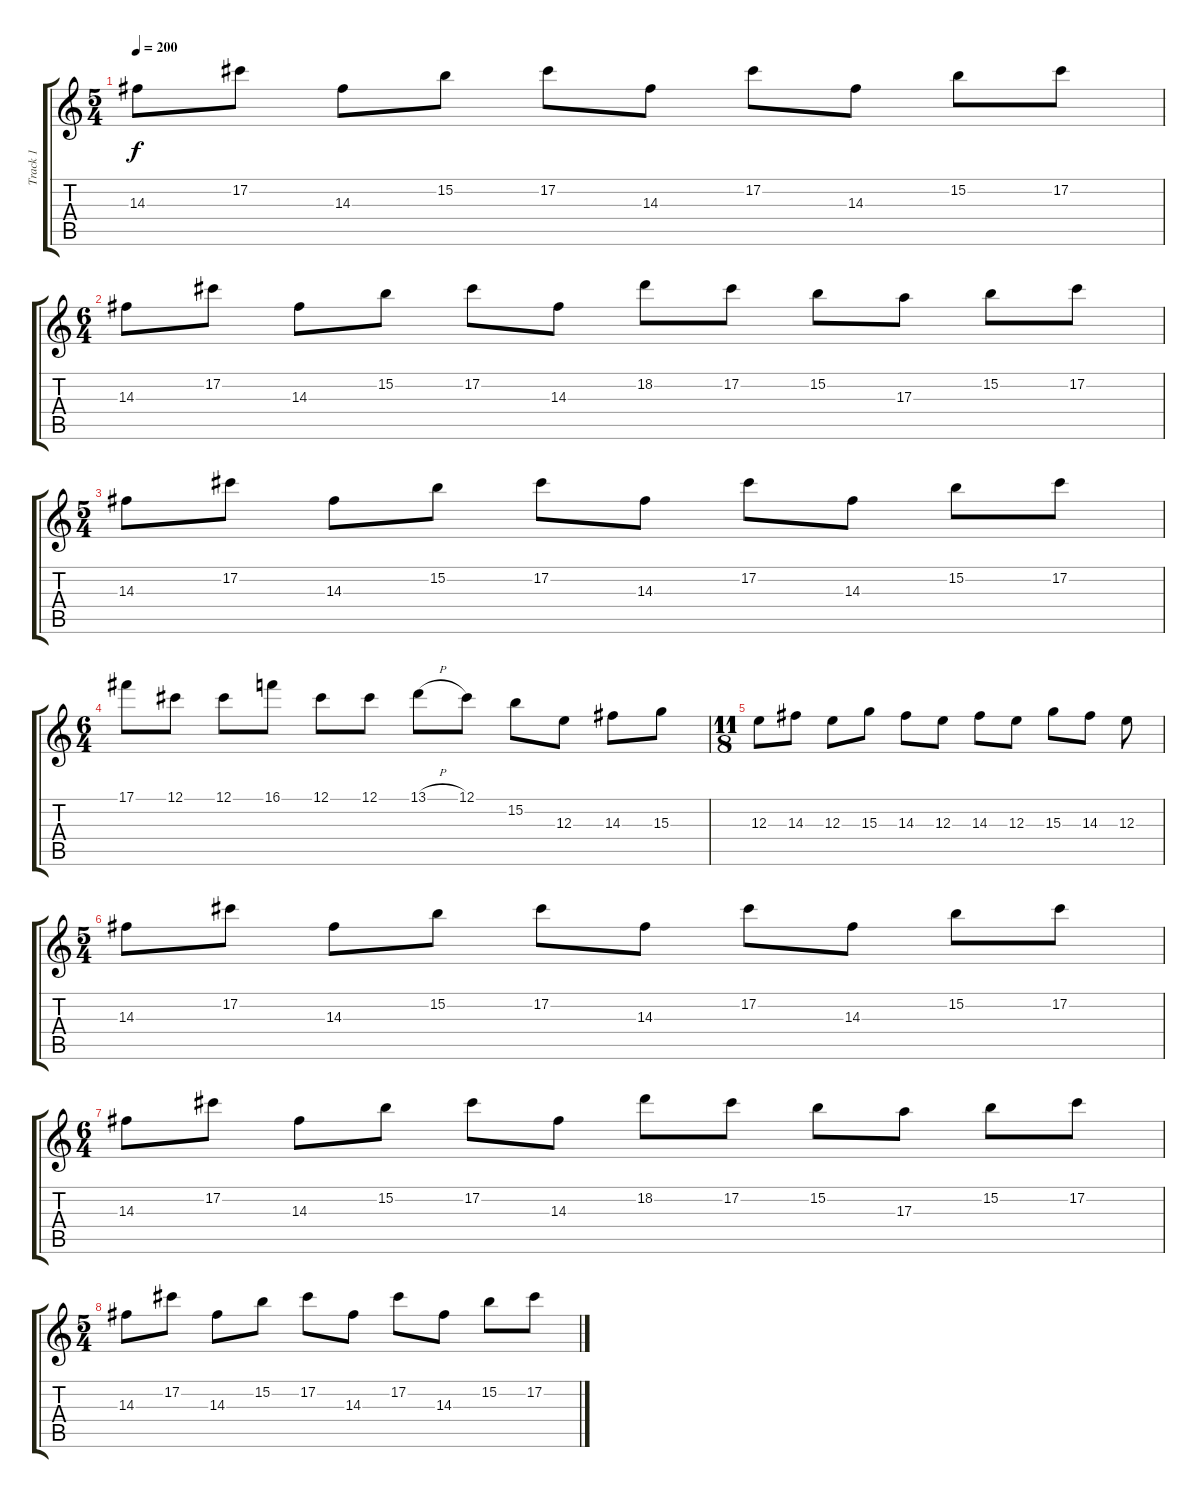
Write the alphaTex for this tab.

\track ("Track 1" "Track 1") {instrument distortionguitar}
\staff {score tabs}
\tuning (Db4 Ab3 E3 B2 Gb2 Db2) {hide}
\ts (5 4)
\tempo 200
\clef g2
\ks c
14.3.8{dy f} 17.2.8 14.3.8 15.2.8 17.2.8 14.3.8 17.2.8 14.3.8 15.2.8 17.2.8 |
\ts (6 4)
14.3.8 17.2.8 14.3.8 15.2.8 17.2.8 14.3.8 18.2.8 17.2.8 15.2.8 17.3.8 15.2.8 17.2.8 |
\ts (5 4)
14.3.8 17.2.8 14.3.8 15.2.8 17.2.8 14.3.8 17.2.8 14.3.8 15.2.8 17.2.8 |
\ts (6 4)
17.1.8 12.1.8 12.1.8 16.1.8 12.1.8 12.1.8 13.1{h}.8 12.1.8 15.2.8 12.3.8 14.3.8 15.3.8 |
\ts (11 8)
12.3.8 14.3.8 12.3.8 15.3.8 14.3.8 12.3.8 14.3.8 12.3.8 15.3.8 14.3.8 12.3.8 |
\ts (5 4)
14.3.8 17.2.8 14.3.8 15.2.8 17.2.8 14.3.8 17.2.8 14.3.8 15.2.8 17.2.8 |
\ts (6 4)
14.3.8 17.2.8 14.3.8 15.2.8 17.2.8 14.3.8 18.2.8 17.2.8 15.2.8 17.3.8 15.2.8 17.2.8 |
\ts (5 4)
14.3.8 17.2.8 14.3.8 15.2.8 17.2.8 14.3.8 17.2.8 14.3.8 15.2.8 17.2.8
